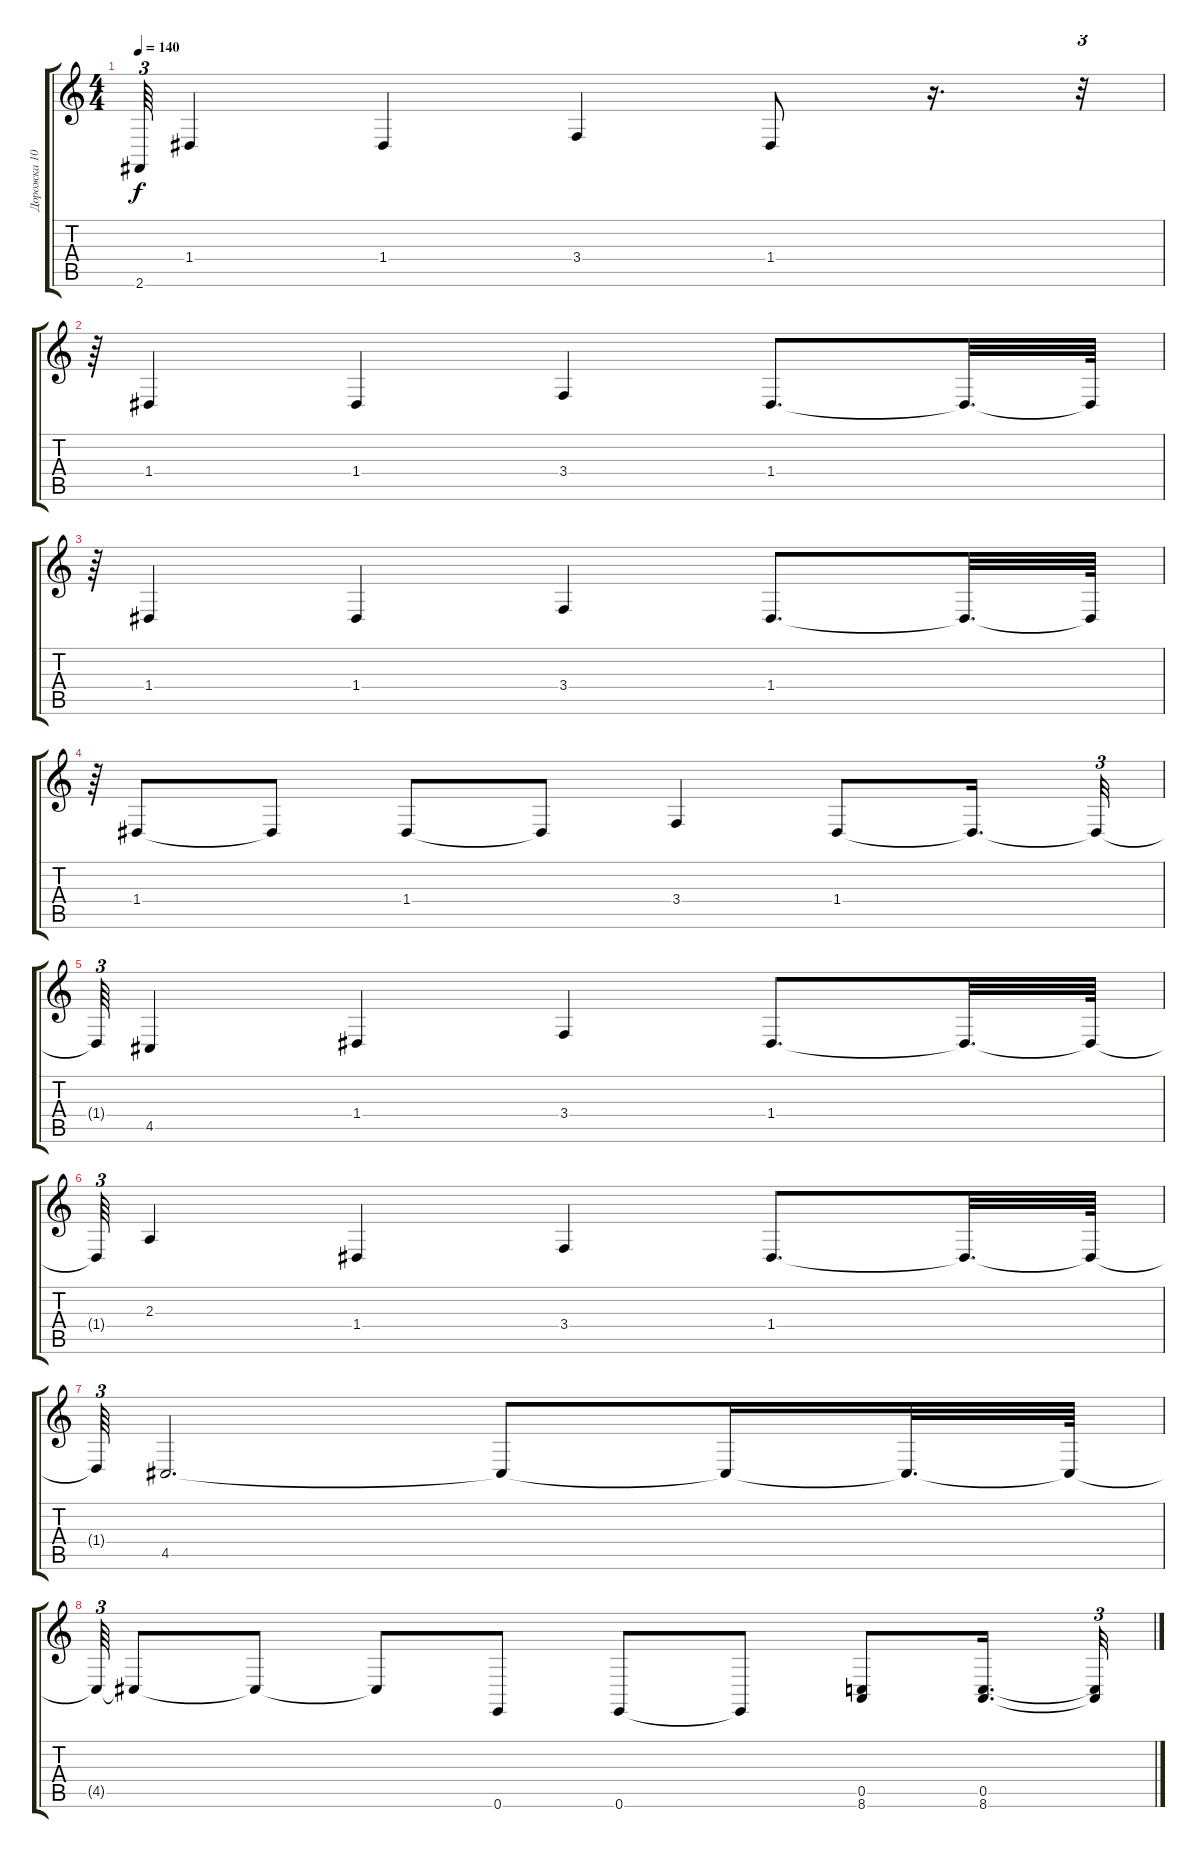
\track ("Дорожка 10" "Дорожка 10") {instrument acousticgrandpiano}
\staff {score tabs}
\tuning (E4 B3 G3 D3 A2 E2) {hide}
\ts (4 4)
\tempo 140
\clef g2
\ks c
2.6{t}.64{tu (3 2) dy f} 1.4.4 1.4.4 3.4.4 1.4.8 r.16{d} r.32{tu (3 2)} |
r.64{tu (3 2)} 1.4.4 1.4.4 3.4.4 1.4.8{d} 1.4{t}.32{d} 1.4{t}.64 |
r.64{tu (3 2)} 1.4.4 1.4.4 3.4.4 1.4.8{d} 1.4{t}.32{d} 1.4{t}.64 |
r.64{tu (3 2)} 1.4.8 1.4{t}.8 1.4.8 1.4{t}.8 3.4.4 1.4.8 1.4{t}.16{d} 1.4{t}.32{tu (3 2)} |
1.4{t}.64{tu (3 2)} 4.5.4 1.4.4 3.4.4 1.4.8{d} 1.4{t}.32{d} 1.4{t}.64 |
1.4{t}.64{tu (3 2)} 2.3.4 1.4.4 3.4.4 1.4.8{d} 1.4{t}.32{d} 1.4{t}.64 |
1.4{t}.64{tu (3 2)} 4.5.2{d} 4.5{t}.8 4.5{t}.16 4.5{t}.32{d} 4.5{t}.64 |
4.5{t}.64{tu (3 2)} 4.5{t}.8 4.5{t}.8 4.5{t}.8 0.6.8 0.6.8 0.6{t}.8 (0.5 8.6).8 (0.5 8.6).16{d} (0.5{t} 8.6{t}).32{tu (3 2)}
